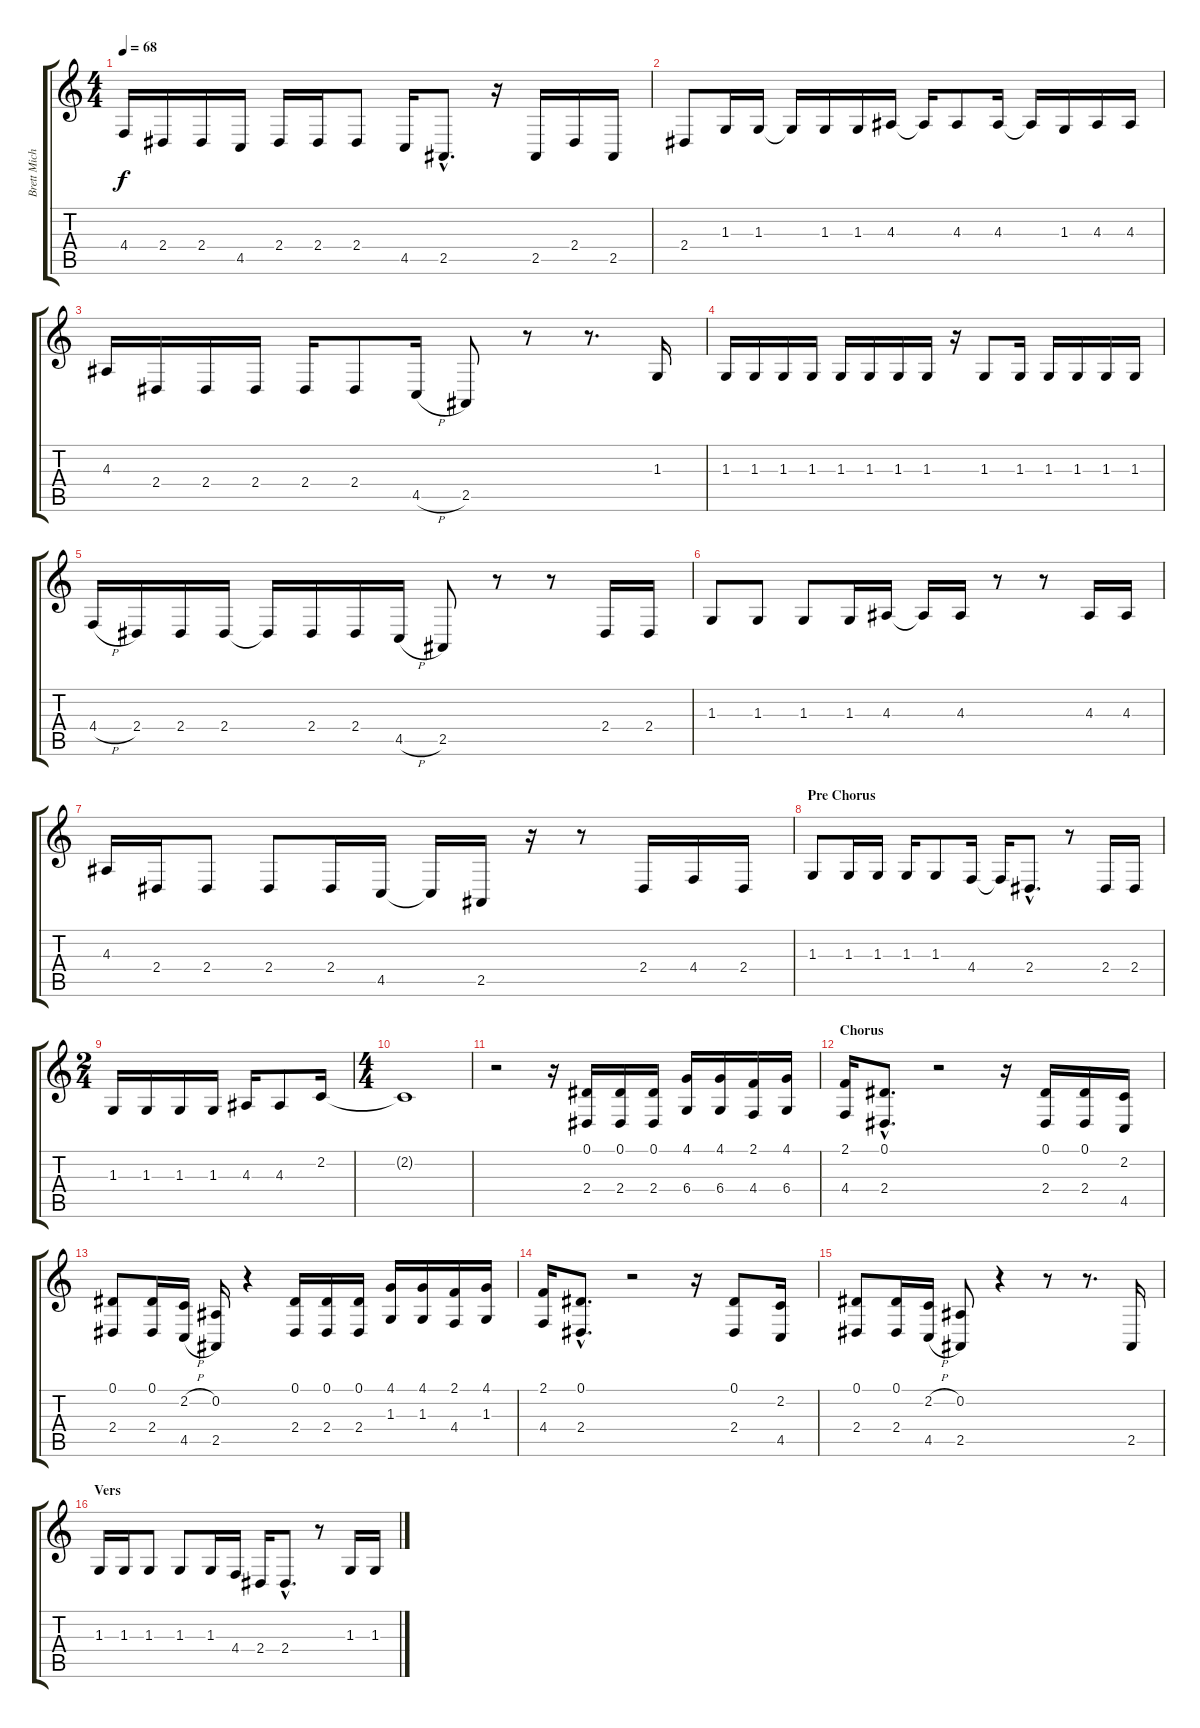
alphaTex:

\track ("Brett Michaels - Vox" "Brett Mich") {instrument fx5brightness}
\staff {score tabs}
\tuning (Eb4 Bb3 Gb3 Db3 Ab2 Eb2) {hide}
\ts (4 4)
\tempo 68
\clef g2
\ks c
4.4.16{dy f} 2.4.16 2.4.16 4.5.16 2.4.16 2.4.16 2.4.8 4.5.16 2.5{hac}.8{d} r.16 2.5.16 2.4.16 2.5.16 |
2.4.8 1.3.16 1.3.16 1.3{t}.16 1.3.16 1.3.16 4.3.16 4.3{t}.16 4.3.8 4.3.16 4.3{t}.16 1.3.16 4.3.16 4.3.16 |
4.3.16 2.4.16 2.4.16 2.4.16 2.4.16 2.4.8 4.5{h}.16 2.5.8 r.8 r.8{d} 1.3.16 |
1.3.16 1.3.16 1.3.16 1.3.16 1.3.16 1.3.16 1.3.16 1.3.16 r.16 1.3.8 1.3.16 1.3.16 1.3.16 1.3.16 1.3.16 |
4.4{h}.16 2.4.16 2.4.16 2.4.16 2.4{t}.16 2.4.16 2.4.16 4.5{h}.16 2.5.8 r.8 r.8 2.4.16 2.4.16 |
1.3.8 1.3.8 1.3.8 1.3.16 4.3.16 4.3{t}.16 4.3.16 r.8 r.8 4.3.16 4.3.16 |
4.3.16 2.4.16 2.4.8 2.4.8 2.4.16 4.5.16 4.5{t}.16 2.5.16 r.16 r.8 2.4.16 4.4.16 2.4.16 |
\section ("" "Pre Chorus")
1.3.8 1.3.16 1.3.16 1.3.16 1.3.8 4.4.16 4.4{t}.16 2.4{hac}.8{d} r.8 2.4.16 2.4.16 |
\ts (2 4)
1.3.16 1.3.16 1.3.16 1.3.16 4.3.16 4.3.8 2.2.16 |
\ts (4 4)
2.2{t}.1 |
r.2 r.16 (0.1 2.4).16 (0.1 2.4).16 (0.1 2.4).16 (4.1 6.4).16 (4.1 6.4).16 (2.1 4.4).16 (4.1 6.4).16 |
\section ("" "Chorus")
(2.1 4.4).16 (0.1{hac} 2.4{hac}).8{d} r.2 r.16 (0.1 2.4).16 (0.1 2.4).16 (2.2 4.5).16 |
(0.1 2.4).8 (0.1 2.4).16 (2.2{h} 4.5{h}).16 (0.2 2.5).16 r.4 (0.1 2.4).16 (0.1 2.4).16 (0.1 2.4).16 (4.1 1.3).16 (4.1 1.3).16 (2.1 4.4).16 (4.1 1.3).16 |
(2.1 4.4).16 (0.1{hac} 2.4{hac}).8{d} r.2 r.16 (0.1 2.4).8 (2.2 4.5).16 |
(0.1 2.4).8 (0.1 2.4).16 (2.2{h} 4.5{h}).16 (0.2 2.5).8 r.4 r.8 r.8{d} 2.5.16 |
\section ("" "Vers")
1.3.16 1.3.16 1.3.8 1.3.8 1.3.16 4.4.16 2.4.16 2.4{hac}.8{d} r.8 1.3.16 1.3.16
